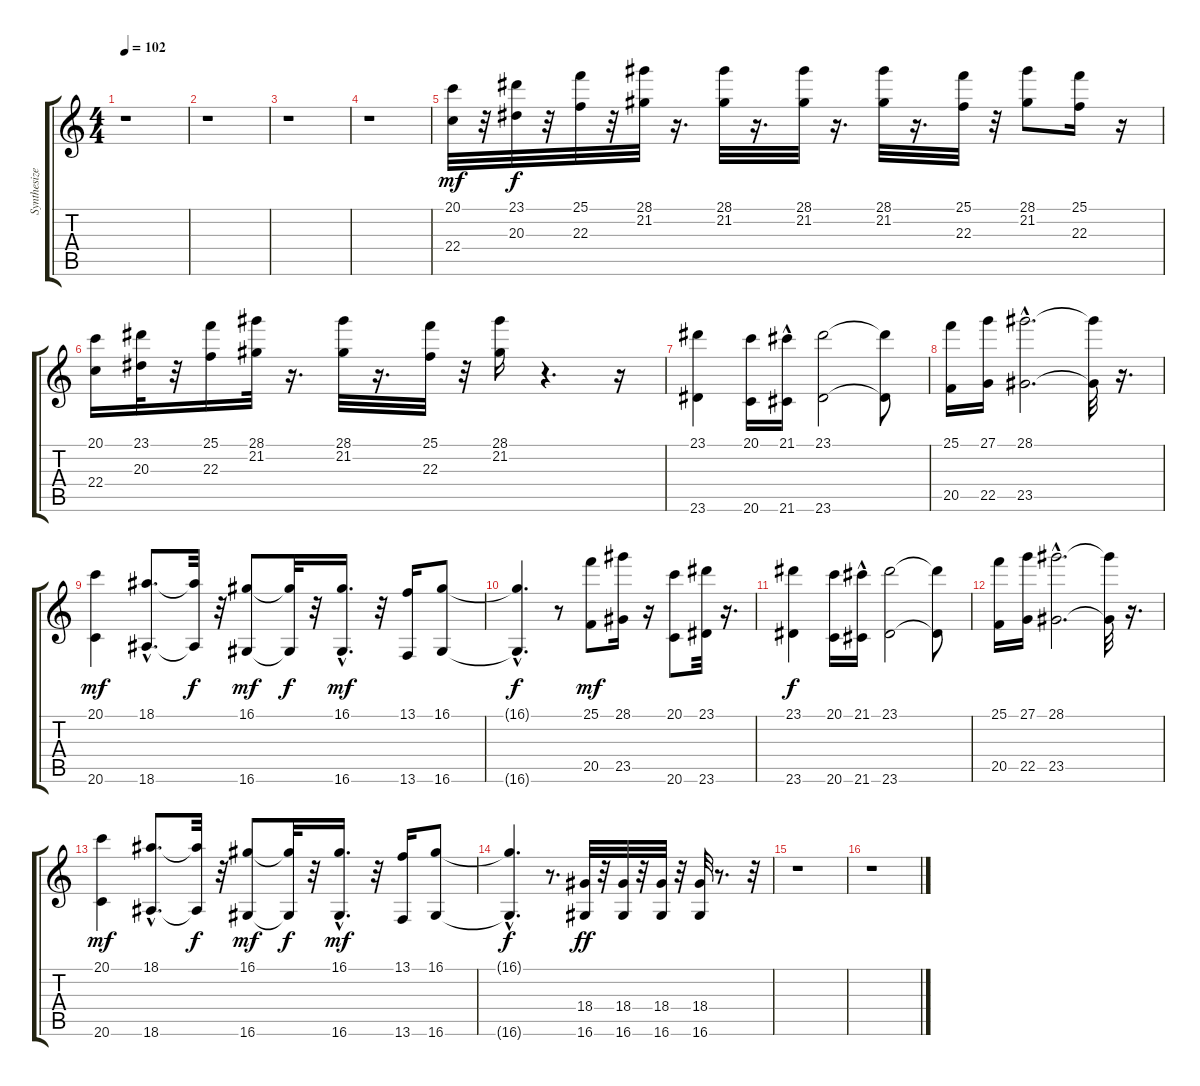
\track ("Synthesizer" "Synthesize") {instrument stringensemble1}
\staff {score tabs}
\tuning (E4 B3 G3 D3 A2 E2) {hide}
\ts (4 4)
\tempo 102
\clef g2
\ks c
r.1{dy mf} |
r.1 |
r.1 |
r.1 |
(20.1 22.4).32 r.32 (23.1 20.3).32{dy f} r.32 (25.1 22.3).32 r.32 (28.1 21.2).32 r.16{d} (28.1 21.2).32 r.16{d} (28.1 21.2).32 r.16{d} (28.1 21.2).32 r.16{d} (25.1 22.3).32 r.32 (28.1 21.2).8 (25.1 22.3).16 r.16 |
(20.1 22.4).16 (23.1 20.3).32 r.32 (25.1 22.3).16 (28.1 21.2).32 r.16{d} (28.1 21.2).32 r.16{d} (25.1 22.3).32 r.32 (28.1 21.2).16 r.4{d} r.16 |
(23.1 23.6).4 (20.1 20.6).16 (21.1 21.6{hac}).16 (23.1 23.6).2 (23.1{t} 23.6{t}).8 |
(25.1 20.5).16 (27.1 22.5).16 (28.1{hac} 23.5{hac}).2{d} (28.1{t} 23.5{t}).32 r.16{d} |
(20.1 20.6).4{dy mf} (18.1{hac} 18.6{hac}).8{d} (18.1{t} 18.6{t}).32{dy f} r.32 (16.1 16.6).8{dy mf} (16.1{t} 16.6{t}).32{dy f} r.32 (16.1 16.6{hac}).16{d dy mf} r.32 (13.1 13.6).16 (16.1 16.6).8 |
(16.1{hac t} 16.6{hac t}).4{d dy f} r.8 (25.1 20.5).8{dy mf} (28.1 23.5).16 r.16 (20.1 20.6).8 (23.1 23.6).32 r.16{d} |
(23.1 23.6).4{dy f} (20.1 20.6).16 (21.1 21.6{hac}).16 (23.1 23.6).2 (23.1{t} 23.6{t}).8 |
(25.1 20.5).16 (27.1 22.5).16 (28.1{hac} 23.5{hac}).2{d} (28.1{t} 23.5{t}).32 r.16{d} |
(20.1 20.6).4{dy mf} (18.1{hac} 18.6{hac}).8{d} (18.1{t} 18.6{t}).32{dy f} r.32 (16.1 16.6).8{dy mf} (16.1{t} 16.6{t}).32{dy f} r.32 (16.1 16.6{hac}).16{d dy mf} r.32 (13.1 13.6).16 (16.1 16.6).8 |
(16.1{hac t} 16.6{hac t}).4{d dy f} r.8{d} (18.4 16.6).32{dy ff} r.32 (18.4 16.6).32 r.32 (18.4 16.6).32 r.32 (18.4 16.6).32 r.8{d} r.32 |
r.1 |
r.1
